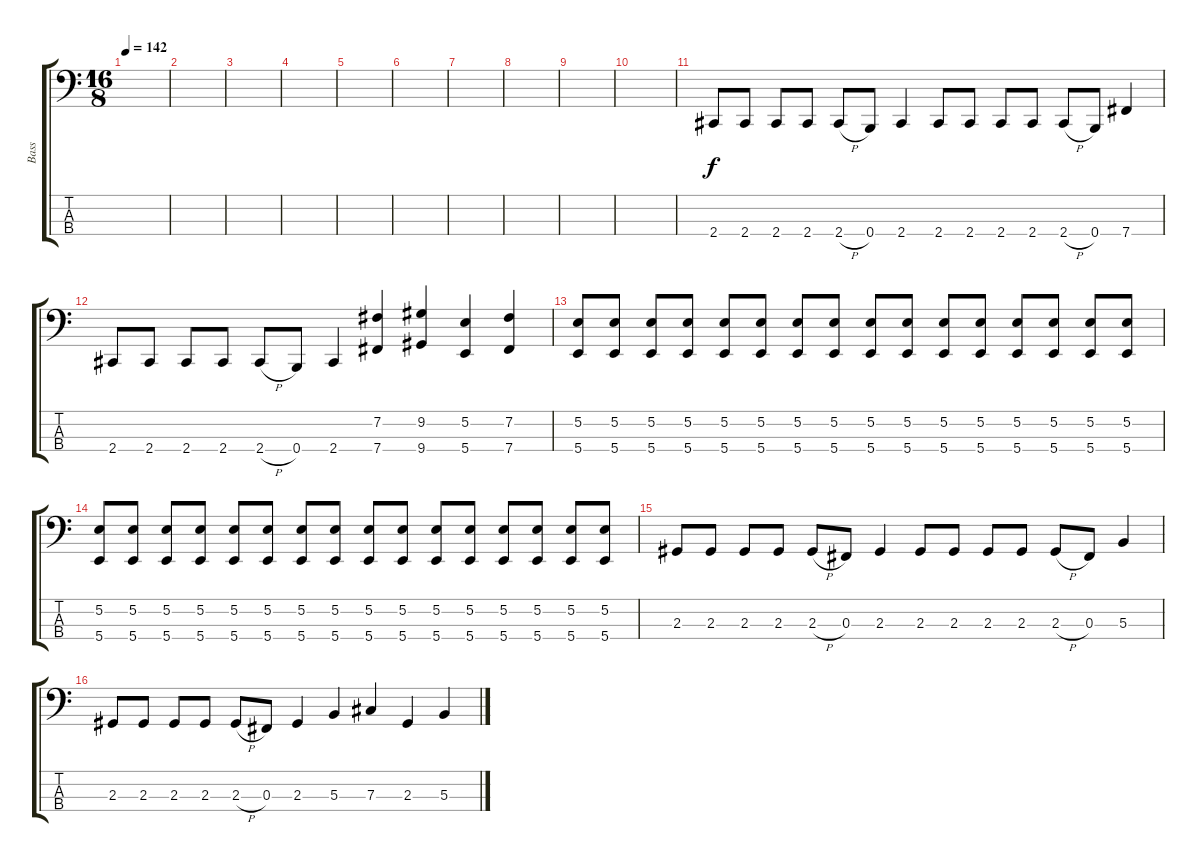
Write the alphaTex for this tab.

\track ("Bass" "Bass") {instrument electricbassfinger}
\staff {score tabs}
\tuning (E2 B1 Gb1 B0) {hide}
\ts (16 8)
\tempo 142
\clef f4
\ks c
|
|
|
|
|
|
|
|
|
|
2.4.8{volume 9} 2.4.8 2.4.8 2.4.8 2.4{h}.8 0.4.8 2.4.4 2.4.8 2.4.8 2.4.8 2.4.8 2.4{h}.8 0.4.8 7.4.4 |
2.4.8 2.4.8 2.4.8 2.4.8 2.4{h}.8 0.4.8 2.4.4 (7.2 7.4).4 (9.2 9.4).4 (5.2 5.4).4 (7.2 7.4).4 |
(5.2 5.4).8 (5.2 5.4).8 (5.2 5.4).8 (5.2 5.4).8 (5.2 5.4).8 (5.2 5.4).8 (5.2 5.4).8 (5.2 5.4).8 (5.2 5.4).8 (5.2 5.4).8 (5.2 5.4).8 (5.2 5.4).8 (5.2 5.4).8 (5.2 5.4).8 (5.2 5.4).8 (5.2 5.4).8 |
(5.2 5.4).8 (5.2 5.4).8 (5.2 5.4).8 (5.2 5.4).8 (5.2 5.4).8 (5.2 5.4).8 (5.2 5.4).8 (5.2 5.4).8 (5.2 5.4).8 (5.2 5.4).8 (5.2 5.4).8 (5.2 5.4).8 (5.2 5.4).8 (5.2 5.4).8 (5.2 5.4).8 (5.2 5.4).8 |
2.3.8 2.3.8 2.3.8 2.3.8 2.3{h}.8 0.3.8 2.3.4 2.3.8 2.3.8 2.3.8 2.3.8 2.3{h}.8 0.3.8 5.3.4 |
2.3.8 2.3.8 2.3.8 2.3.8 2.3{h}.8 0.3.8 2.3.4 5.3.4 7.3.4 2.3.4 5.3.4
